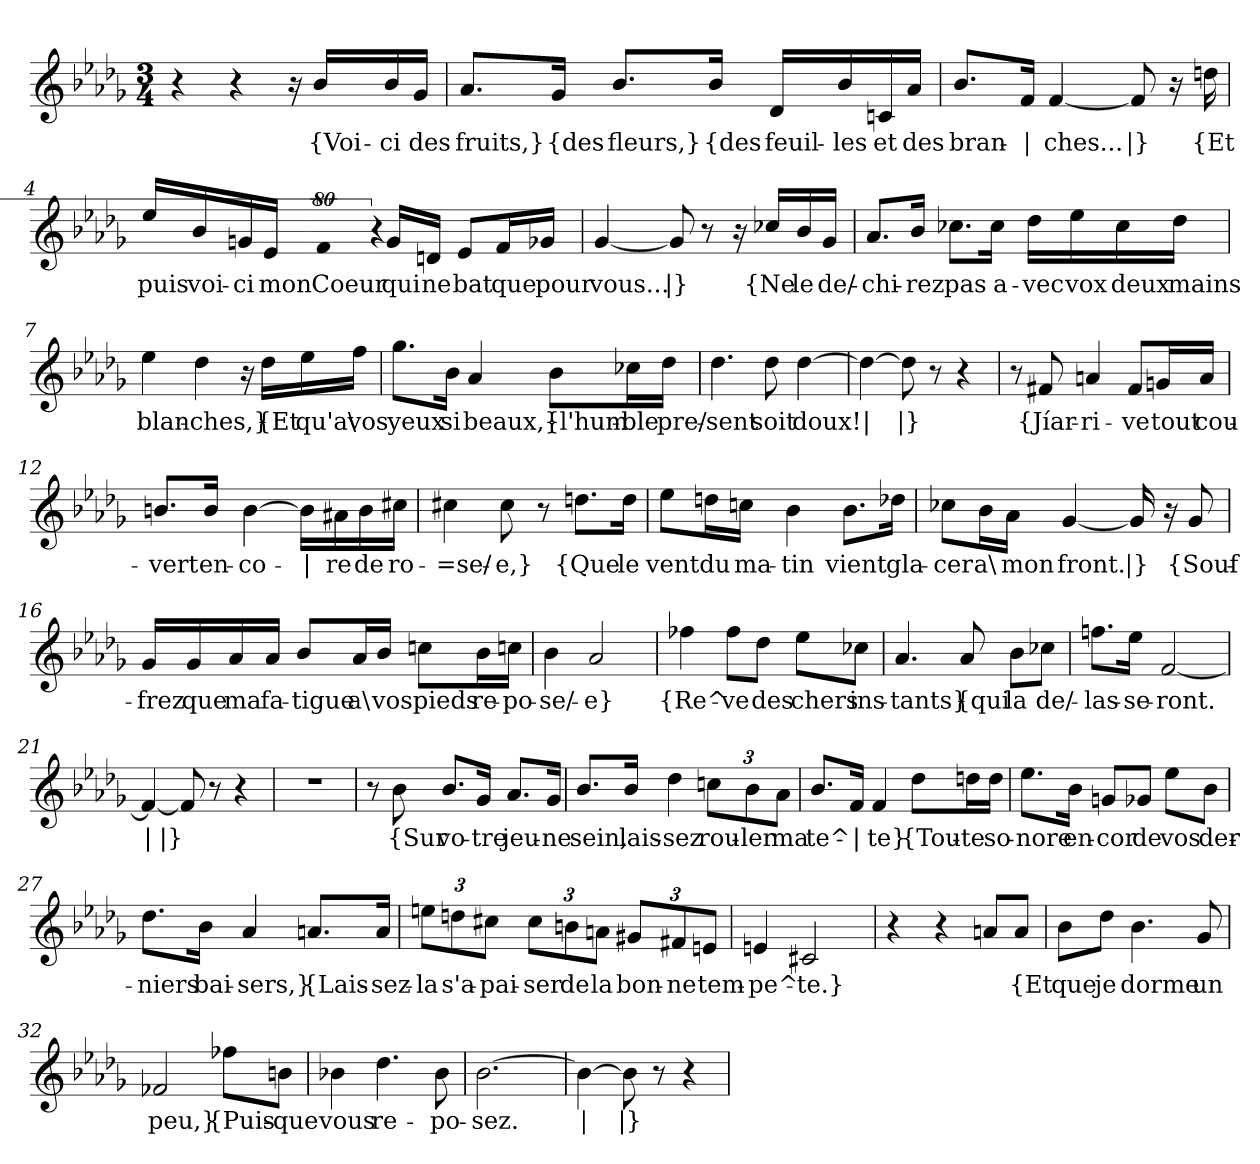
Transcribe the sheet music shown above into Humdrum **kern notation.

**kern	**text
*part1	*part1
*staff1	*staff1
*clefG2	*
*k[b-e-a-d-g-]	*
*M3/4	*
=1	=1
4r	.
4r	.
16r	.
!	!LO:LY:b
16b-/LL	{Voi-
!	!LO:LY:b
16b-/	-ci
!	!LO:LY:b
16g-/JJ	des
=2	=2
!	!LO:LY:b
8.a-/L	fruits,}
!	!LO:LY:b
16g-/Jk	{des
!	!LO:LY:b
8.b-/L	fleurs,}
!	!LO:LY:b
16b-/Jk	{des
!	!LO:LY:b
16d-/LL	feuil-
!	!LO:LY:b
16b-/	-les
!	!LO:LY:b
16cn/	et
!	!LO:LY:b
16a-/JJ	des
=3	=3
!	!LO:LY:b
8.b-/L	bran-
!	!LO:LY:b
16f/Jk	|
!	!LO:LY:b
[4f/	-ches...
!	!LO:LY:b
8f/]	|}
16r	.
!	!LO:LY:b
16ddn\	{Et
!!LO:LB:g=z
=4	=4
!	!LO:LY:b
16ee-/LL	puis
!	!LO:LY:b
16b-/	voi-
!	!LO:LY:b
16gn/	-ci
!	!LO:LY:b
16e-/JJ	mon
!LO:N:vis=8	!LO:LY:b
640%71f/	Coeur
!LO:N:vis=64	!
640%9r	.
!	!LO:LY:b
16g/LL	qui
!	!LO:LY:b
16dn/JJ	ne
!	!LO:LY:b
8e-/L	bat
!	!LO:LY:b
16f/L	que
!	!LO:LY:b
16g-X/JJ	pour
=5	=5
!	!LO:LY:b
[4g-/	vous...
!	!LO:LY:b
8g-/]	|}
8r	.
16r	.
!	!LO:LY:b
16cc-X/LL	{Ne
!	!LO:LY:b
16b-/	le
!	!LO:LY:b
16g-/JJ	de/-
!!LO:LB:g=z
=6	=6
!	!LO:LY:b
8.a-/L	-chi-
!	!LO:LY:b
16b-/Jk	-rez
!	!LO:LY:b
8.cc-X\L	pas
!	!LO:LY:b
16cc-\Jk	a-
!	!LO:LY:b
16dd-\LL	-vec
!	!LO:LY:b
16ee-\	vox
!	!LO:LY:b
16cc-\	deux
!	!LO:LY:b
16dd-\JJ	mains
=7	=7
!	!LO:LY:b
4ee-\	blan-
!	!LO:LY:b
4dd-\	-ches,}
16r	.
!	!LO:LY:b
16dd-\LL	{Et
!	!LO:LY:b
16ee-\	qu'a\
!	!LO:LY:b
16ff\JJ	vos
=8	=8
!	!LO:LY:b
8.gg-\L	yeux
!	!LO:LY:b
16b-\Jk	si
!	!LO:LY:b
4a-/	beaux,}
!	!LO:LY:b
8b-\L	{l'hum-
!	!LO:LY:b
16cc-X\L	-ble
!	!LO:LY:b
16dd-\JJ	pre/-
!!LO:LB:g=z
=9	=9
!	!LO:LY:b
4.dd-\	-sent
!	!LO:LY:b
8dd-\	soit
!	!LO:LY:b
[4dd-\	doux!
=10	=10
!	!LO:LY:b
4dd-\_	|
!	!LO:LY:b
8dd-\]	|}
8r	.
4r	.
=11	=11
8r	.
!	!LO:LY:b
8f#X/	{Jíar-
!	!LO:LY:b
4an/	-ri-
!	!LO:LY:b
8f#/L	-ve
!	!LO:LY:b
16gn/L	tout
!	!LO:LY:b
16a/JJ	cou-
=12	=12
!	!LO:LY:b
8.bn/L	-vert
!	!LO:LY:b
16b/Jk	en-
!	!LO:LY:b
[4b\	-co-
!	!LO:LY:b
16b\LL]	|
!	!LO:LY:b
16a#X\	-re
!	!LO:LY:b
16b\	de
!	!LO:LY:b
16cc#X\JJ	ro-
=13	=13
!	!LO:LY:b
4cc#X\	=se/-
!	!LO:LY:b
8cc#\	-e,}
8r	.
!	!LO:LY:b
8.ddn\L	{Que
!	!LO:LY:b
16dd\Jk	le
!!LO:LB:g=z
=14	=14
!	!LO:LY:b
8ee-\L	vent
!	!LO:LY:b
16ddn\L	du
!	!LO:LY:b
16ccn\JJ	ma-
!	!LO:LY:b
4b-\	-tin
!	!LO:LY:b
8.b-\L	vient
!	!LO:LY:b
16dd-X\Jk	gla-
=15	=15
!	!LO:LY:b
8cc-X\L	-cer
!	!LO:LY:b
16b-\L	a\
!	!LO:LY:b
16a-\JJ	mon
!	!LO:LY:b
[4g-/	front.
!	!LO:LY:b
16g-/]	|}
16r	.
!	!LO:LY:b
8g-/	{Souf-
=16	=16
!	!LO:LY:b
16g-/LL	-frez
!	!LO:LY:b
16g-/	que
!	!LO:LY:b
16a-/	ma
!	!LO:LY:b
16a-/JJ	fa-
!	!LO:LY:b
8b-/L	-tigue
!	!LO:LY:b
16a-/L	a\
!	!LO:LY:b
16b-/JJ	vos
!	!LO:LY:b
8ccn\L	pieds
!	!LO:LY:b
16b-\L	re-
!	!LO:LY:b
16ccn\JJ	-po-
!!LO:LB:g=z
=17	=17
!	!LO:LY:b
4b-\	-se/-
!	!LO:LY:b
2a-/	-e}
=18	=18
!	!LO:LY:b
4ff-X\	{Re^-
!	!LO:LY:b
8ff-\L	-ve
!	!LO:LY:b
8dd-\J	des
!	!LO:LY:b
8ee-\L	chers
!	!LO:LY:b
8cc-X\J	ins-
=19	=19
!	!LO:LY:b
4.a-/	-tants}
!	!LO:LY:b
8a-/	{qui
!	!LO:LY:b
8b-\L	la
!	!LO:LY:b
8cc-X\J	de/-
=20	=20
!	!LO:LY:b
8.ffn\L	-las-
!	!LO:LY:b
16ee-\Jk	-se-
!	!LO:LY:b
[2f/	-ront.
=21	=21
!	!LO:LY:b
4f/_	|
!	!LO:LY:b
8f/]	|}
8r	.
4r	.
=22	=22
2.r	.
!!LO:LB:g=z
=23	=23
8r	.
!	!LO:LY:b
8b-\	{Sur
!	!LO:LY:b
8.b-/L	vo-
!	!LO:LY:b
16g-/Jk	-tre
!	!LO:LY:b
8.a-/L	jeu-
!	!LO:LY:b
16g-/Jk	-ne
=24	=24
!	!LO:LY:b
8.b-/L	sein,
!	!LO:LY:b
16b-/Jk	lais-
!	!LO:LY:b
4dd-\	-sez
*Xbrackettup	*
!	!LO:LY:b
12ccn\L	rou-
!	!LO:LY:b
12b-\	-ler
!	!LO:LY:b
12a-\J	ma
=25	=25
!	!LO:LY:b
8.b-/L	te^-
!	!LO:LY:b
16f/Jk	|
!	!LO:LY:b
4f/	-te}
!	!LO:LY:b
8dd-\L	{Tou-
!	!LO:LY:b
16ddn\L	-te
!	!LO:LY:b
16dd\JJ	so-
=26	=26
!	!LO:LY:b
8.ee-\L	-nore
!	!LO:LY:b
16b-\Jk	en-
!	!LO:LY:b
8gn/L	-cor
!	!LO:LY:b
8g-X/J	de
!	!LO:LY:b
8ee-\L	vos
!	!LO:LY:b
8b-\J	der-
!!LO:LB:g=z
=27	=27
!	!LO:LY:b
8.dd-\L	-niers
!	!LO:LY:b
16b-\Jk	bai-
!	!LO:LY:b
4a-/	-sers,}
!	!LO:LY:b
8.an/L	{Lais-
!	!LO:LY:b
16a/Jk	-sez-
=28	=28
!	!LO:LY:b
12een\L	la
!	!LO:LY:b
12ddn\	s'a-
!	!LO:LY:b
12cc#X\J	-pai-
!	!LO:LY:b
12cc#\L	-ser
!	!LO:LY:b
12bn\	de
!	!LO:LY:b
12an\J	la
!	!LO:LY:b
12g#X/L	bon-
!	!LO:LY:b
12f#X/	-ne
!	!LO:LY:b
12en/J	tem-
=29	=29
!	!LO:LY:b
4en/	-pe^-
!	!LO:LY:b
2c#X/	-te.}
=30	=30
4r	.
4r	.
8an/L	.
!	!LO:LY:b
8a/J	{Et
!!LO:LB:g=z
=31	=31
!	!LO:LY:b
8b-\L	que
!	!LO:LY:b
8dd-\J	je
!	!LO:LY:b
4.b-\	dorme
!	!LO:LY:b
8g-/	un
=32	=32
!	!LO:LY:b
2f-X/	peu,}
!	!LO:LY:b
8ff-X\L	{Puis-
!	!LO:LY:b
8bn\J	-que
=33	=33
!	!LO:LY:b
4b-X\	vous
!	!LO:LY:b
4.dd-\	re-
!	!LO:LY:b
8b-\	-po-
=34	=34
!	!LO:LY:b
[2.b-\	-sez.
=35	=35
!	!LO:LY:b
4b-\_	|
!	!LO:LY:b
8b-\]	|}
8r	.
4r	.
=	=
*-	*-
